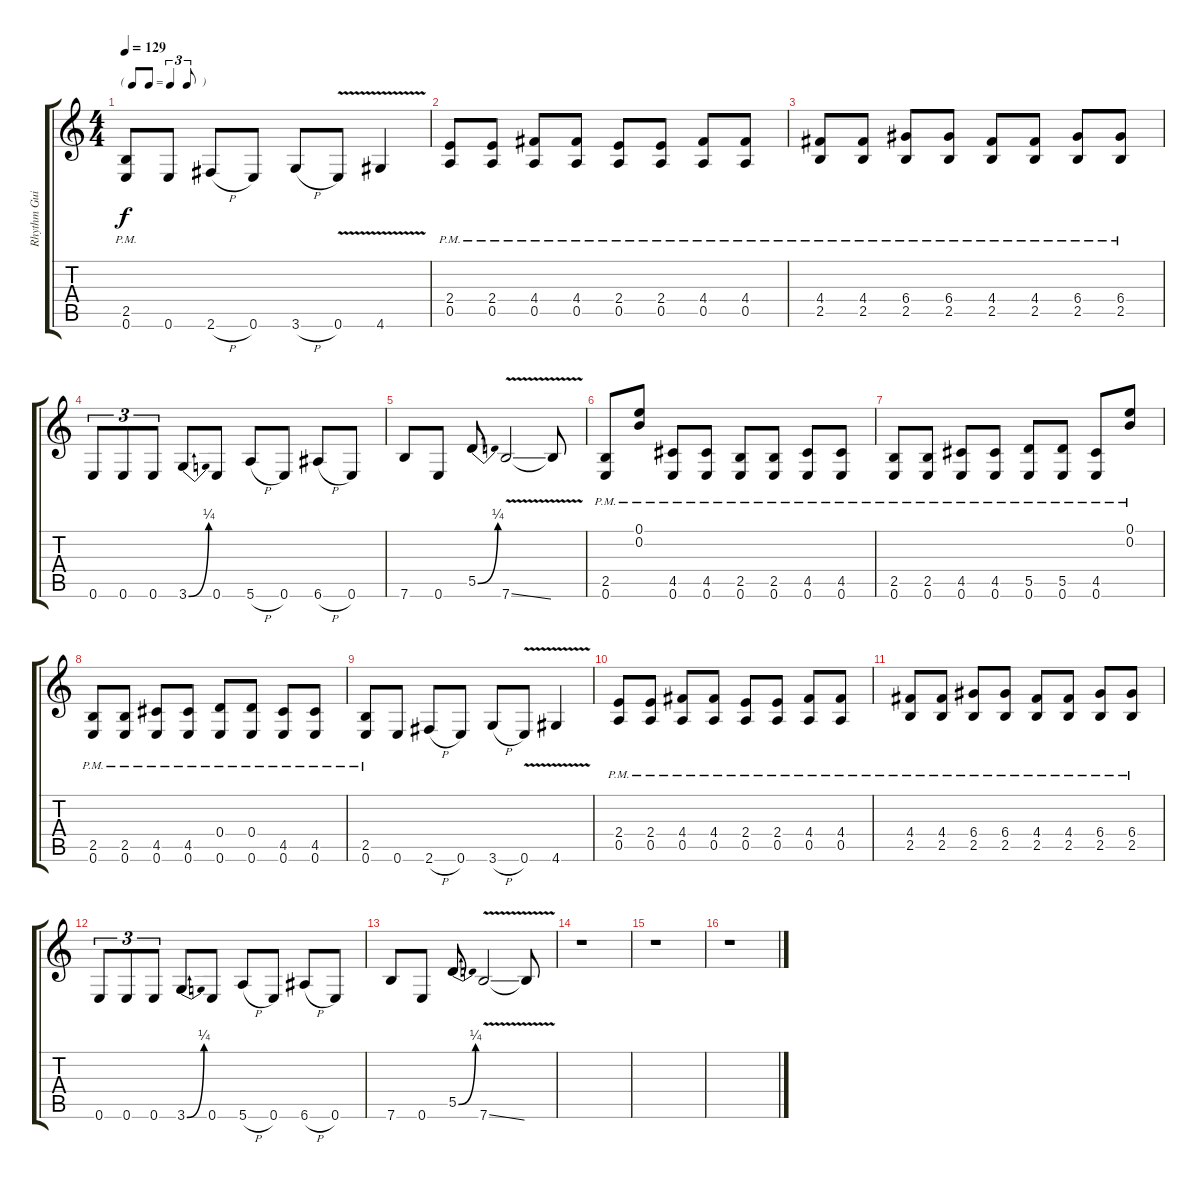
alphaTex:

\track ("Rhythm Guitar" "Rhythm Gui") {instrument distortionguitar}
\staff {score tabs}
\tuning (E4 B3 G3 D3 A2 E2) {hide}
\ts (4 4)
\tf triplet8th
\tempo 129
\clef g2
\ks c
(2.5{pm} 0.6{pm}).8{dy f} 0.6.8 2.6{h}.8 0.6.8 3.6{h}.8 0.6{v}.8 4.6{v}.4 |
(2.4{pm} 0.5{pm}).8 (2.4{pm} 0.5{pm}).8 (4.4{pm} 0.5{pm}).8 (4.4{pm} 0.5{pm}).8 (2.4{pm} 0.5{pm}).8 (2.4{pm} 0.5{pm}).8 (4.4{pm} 0.5{pm}).8 (4.4{pm} 0.5{pm}).8 |
(4.4{pm} 2.5{pm}).8 (4.4{pm} 2.5{pm}).8 (6.4{pm} 2.5{pm}).8 (6.4{pm} 2.5{pm}).8 (4.4{pm} 2.5{pm}).8 (4.4{pm} 2.5{pm}).8 (6.4{pm} 2.5{pm}).8 (6.4{pm} 2.5{pm}).8 |
0.6.8{tu (3 2)} 0.6.8{tu (3 2)} 0.6.8{tu (3 2)} 3.6{be (bend 0 0 60 1)}.8 0.6.8 5.6{h}.8 0.6.8 6.6{h}.8 0.6.8 |
7.6.8 0.6.8 5.5{be (bend 0 0 60 1)}.8 7.6{v ss}.2 7.6{t}.8 |
(2.5{pm} 0.6{pm}).8 (0.1{pm} 0.2{pm}).8 (4.5{pm} 0.6{pm}).8 (4.5{pm} 0.6{pm}).8 (2.5{pm} 0.6{pm}).8 (2.5{pm} 0.6{pm}).8 (4.5{pm} 0.6{pm}).8 (4.5{pm} 0.6{pm}).8 |
(2.5{pm} 0.6{pm}).8 (2.5{pm} 0.6{pm}).8 (4.5{pm} 0.6{pm}).8 (4.5{pm} 0.6{pm}).8 (5.5{pm} 0.6{pm}).8 (5.5{pm} 0.6{pm}).8 (4.5{pm} 0.6{pm}).8 (0.1{pm} 0.2{pm}).8 |
(2.5{pm} 0.6{pm}).8 (2.5{pm} 0.6{pm}).8 (4.5{pm} 0.6{pm}).8 (4.5{pm} 0.6{pm}).8 (0.4 0.6{pm}).8 (0.4 0.6{pm}).8 (4.5{pm} 0.6{pm}).8 (4.5{pm} 0.6{pm}).8 |
(2.5{pm} 0.6{pm}).8 0.6.8 2.6{h}.8 0.6.8 3.6{h}.8 0.6{v}.8 4.6{v}.4 |
(2.4{pm} 0.5{pm}).8 (2.4{pm} 0.5{pm}).8 (4.4{pm} 0.5{pm}).8 (4.4{pm} 0.5{pm}).8 (2.4{pm} 0.5{pm}).8 (2.4{pm} 0.5{pm}).8 (4.4{pm} 0.5{pm}).8 (4.4{pm} 0.5{pm}).8 |
(4.4{pm} 2.5{pm}).8 (4.4{pm} 2.5{pm}).8 (6.4{pm} 2.5{pm}).8 (6.4{pm} 2.5{pm}).8 (4.4{pm} 2.5{pm}).8 (4.4{pm} 2.5{pm}).8 (6.4{pm} 2.5{pm}).8 (6.4{pm} 2.5{pm}).8 |
0.6.8{tu (3 2)} 0.6.8{tu (3 2)} 0.6.8{tu (3 2)} 3.6{be (bend 0 0 60 1)}.8 0.6.8 5.6{h}.8 0.6.8 6.6{h}.8 0.6.8 |
7.6.8 0.6.8 5.5{be (bend 0 0 60 1)}.8 7.6{v ss}.2 7.6{t}.8 |
r.1 |
r.1 |
r.1
